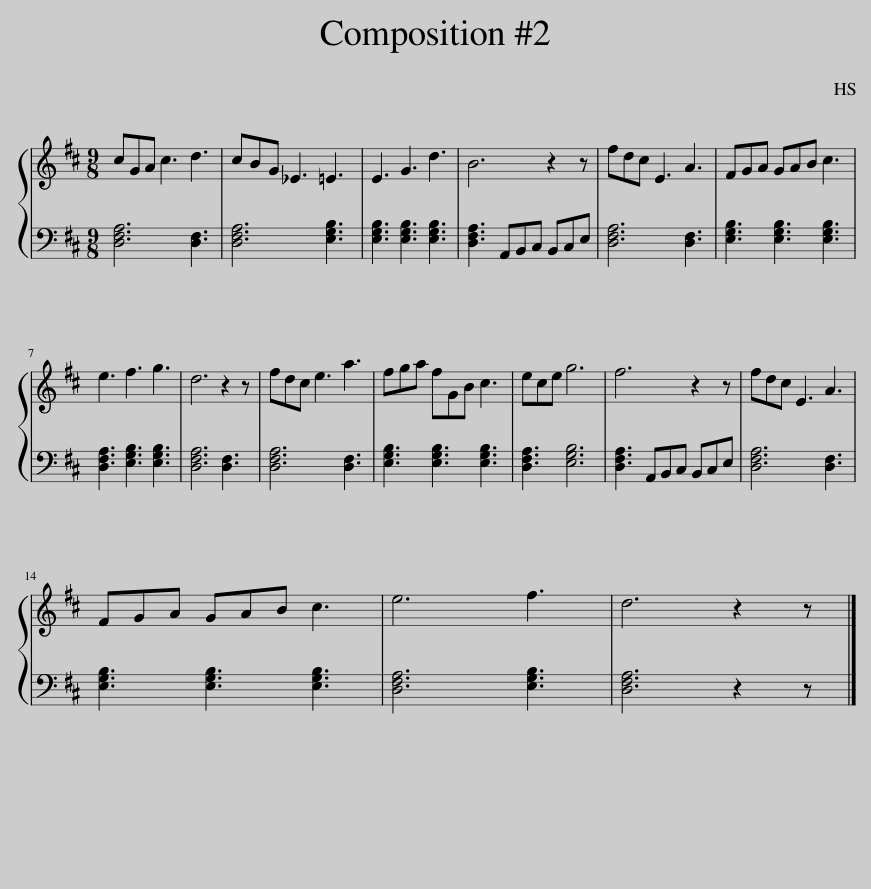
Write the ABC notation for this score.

X:1
%%score { 1 | 2 }
L:1/8
M:9/8
I:linebreak $
K:D
V:1 treble
V:2 bass
V:1
 cGA c3 d3 | cBG _E3 =E3 | E3 G3 d3 | B6 z2 z | fdc E3 A3 | %5
 FGA GAB c3 |$ e3 f3 g3 | d6 z2 z | fdc e3 a3 | fga fGB c3 | %10
 ece g6 | f6 z2 z | fdc E3 A3 |$ FGA GAB c3 | e6 f3 | %15
 d6 z2 z |] %16
V:2
 [D,F,A,]6 [D,F,]3 | [D,F,A,]6 [E,G,B,]3 | [E,G,B,]3 [E,G,B,]3 [E,G,B,]3 | [D,F,A,]3 A,,B,,C, B,,C,E, | [D,F,A,]6 [D,F,]3 | %5
 [E,G,B,]3 [E,G,B,]3 [E,G,B,]3 |$ [D,F,A,]3 [E,G,B,]3 [E,G,B,]3 | [D,F,A,]6 [D,F,]3 | [D,F,A,]6 [D,F,]3 | [E,G,B,]3 [E,G,B,]3 [E,G,B,]3 | %10
 [D,F,A,]3 [E,G,B,]6 | [D,F,A,]3 A,,B,,C, B,,C,E, | [D,F,A,]6 [D,F,]3 |$ [E,G,B,]3 [E,G,B,]3 [E,G,B,]3 | [D,F,A,]6 [E,G,B,]3 | %15
 [D,F,A,]6 z2 z |] %16
